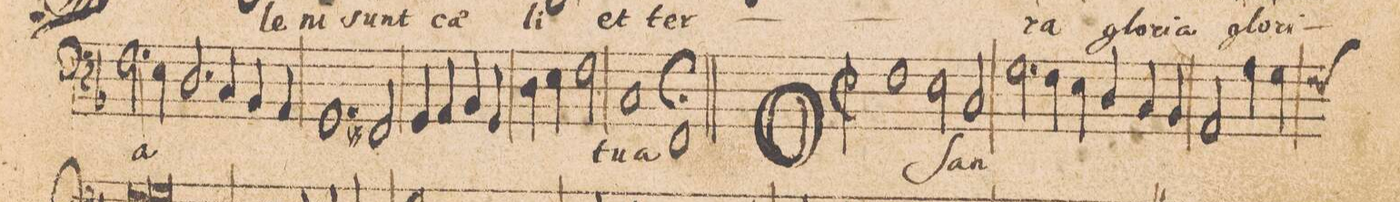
**kern	**text
*I"[BASSVS.]	*
*clefF4	*
*k[b-]	*
*met(c|)	*
*M2/1	*
2.F\	-a
4E\	.
2.D/	.
=34-	=34-
4C/	.
4BB-/	.
4AA/	.
1.GG	.
=35-	=35-
2FF#X/	.
4GG/	.
4AA/	.
4BB-/	.
4GG/	.
=36-	=36-
4D\	.
4E\	.
2F\	.
1C	tu-
=37-	=37-
1ryy	.
=38-	=38-
1FFny;	-a
1ryy	.
=39||	=39||
*M2/1	*
*met(c|)	*
1F	O-
=40-	=40-
2E\	ſan-
2C/	.
2.G\	.
4F\	.
=41-	=41-
4E\	.
4D/	.
4C/	.
4BB-/	.
2AA/	.
4A\	.
*custos:F	*
4G\	.
=42-	=42-
*-	*-
